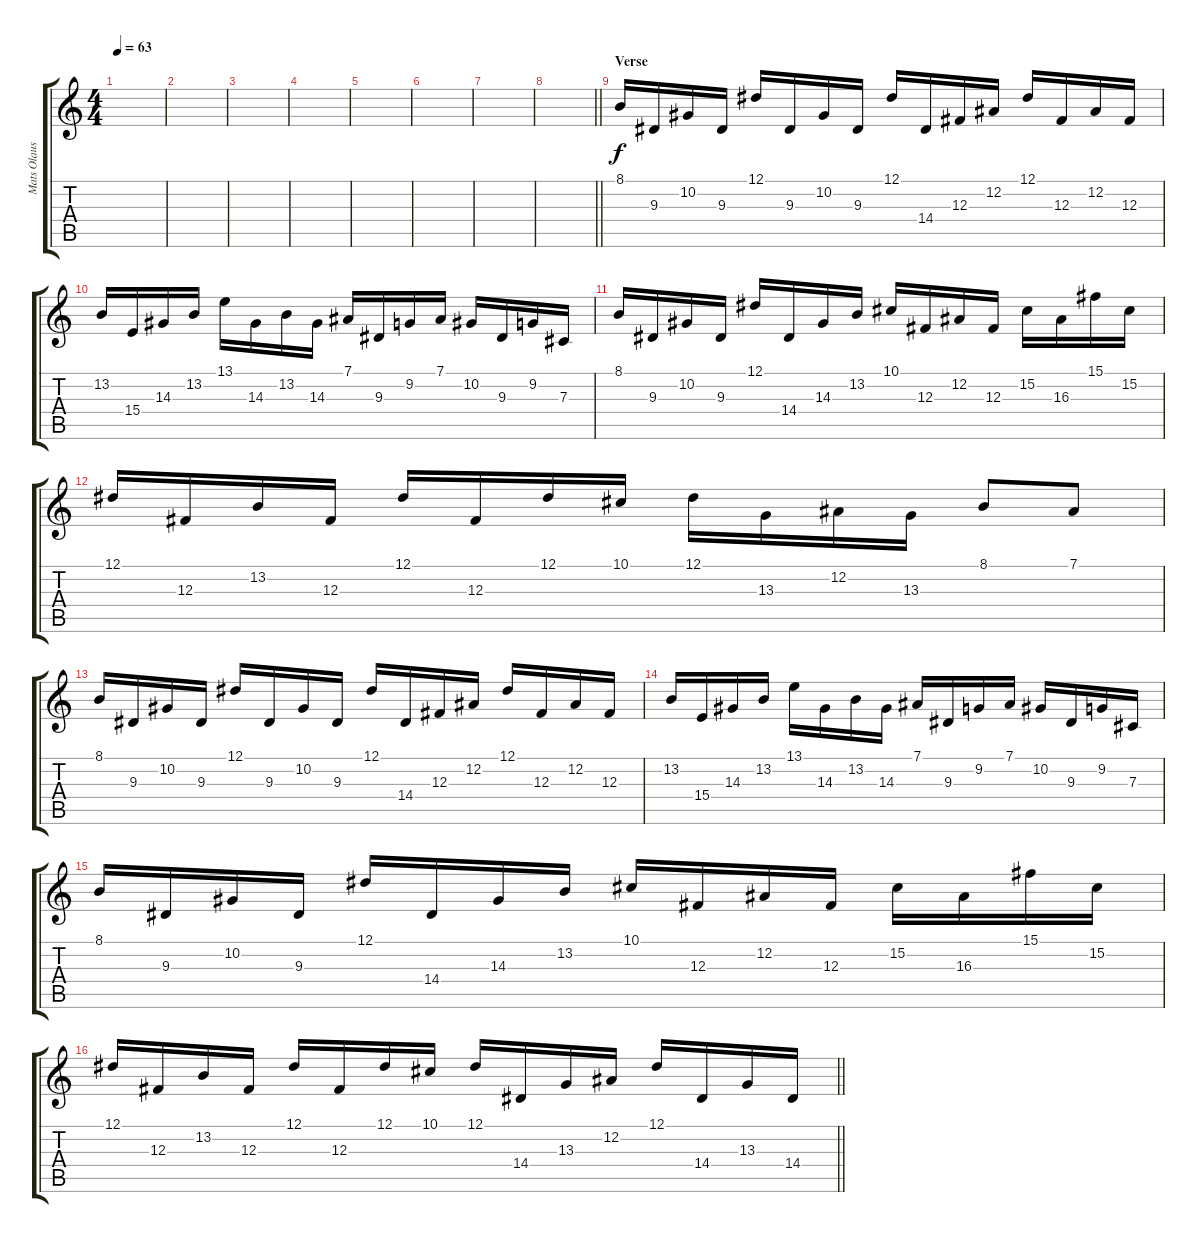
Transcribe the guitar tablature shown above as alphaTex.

\track ("Mats Olausson" "Mats Olaus") {instrument acousticgrandpiano}
\staff {score tabs}
\tuning (Eb4 Bb3 Gb3 Db3 Ab2 Eb2) {hide}
\ts (4 4)
\tempo 63
\clef g2
\ks c
|
|
|
|
|
|
|
\barLineRight lightlight
|
\section ("" "Verse")
8.1.16 9.3.16 10.2.16 9.3.16 12.1.16 9.3.16 10.2.16 9.3.16 12.1.16 14.4.16 12.3.16 12.2.16 12.1.16 12.3.16 12.2.16 12.3.16 |
13.2.16 15.4.16 14.3.16 13.2.16 13.1.16 14.3.16 13.2.16 14.3.16 7.1.16 9.3.16 9.2.16 7.1.16 10.2.16 9.3.16 9.2.16 7.3.16 |
8.1.16 9.3.16 10.2.16 9.3.16 12.1.16 14.4.16 14.3.16 13.2.16 10.1.16 12.3.16 12.2.16 12.3.16 15.2.16 16.3.16 15.1.16 15.2.16 |
12.1.16 12.3.16 13.2.16 12.3.16 12.1.16 12.3.16 12.1.16 10.1.16 12.1.16 13.3.16 12.2.16 13.3.16 8.1.8 7.1.8 |
8.1.16 9.3.16 10.2.16 9.3.16 12.1.16 9.3.16 10.2.16 9.3.16 12.1.16 14.4.16 12.3.16 12.2.16 12.1.16 12.3.16 12.2.16 12.3.16 |
13.2.16 15.4.16 14.3.16 13.2.16 13.1.16 14.3.16 13.2.16 14.3.16 7.1.16 9.3.16 9.2.16 7.1.16 10.2.16 9.3.16 9.2.16 7.3.16 |
8.1.16 9.3.16 10.2.16 9.3.16 12.1.16 14.4.16 14.3.16 13.2.16 10.1.16 12.3.16 12.2.16 12.3.16 15.2.16 16.3.16 15.1.16 15.2.16 |
\barLineRight lightlight
12.1.16 12.3.16 13.2.16 12.3.16 12.1.16 12.3.16 12.1.16 10.1.16 12.1.16 14.4.16 13.3.16 12.2.16 12.1.16 14.4.16 13.3.16 14.4.16
